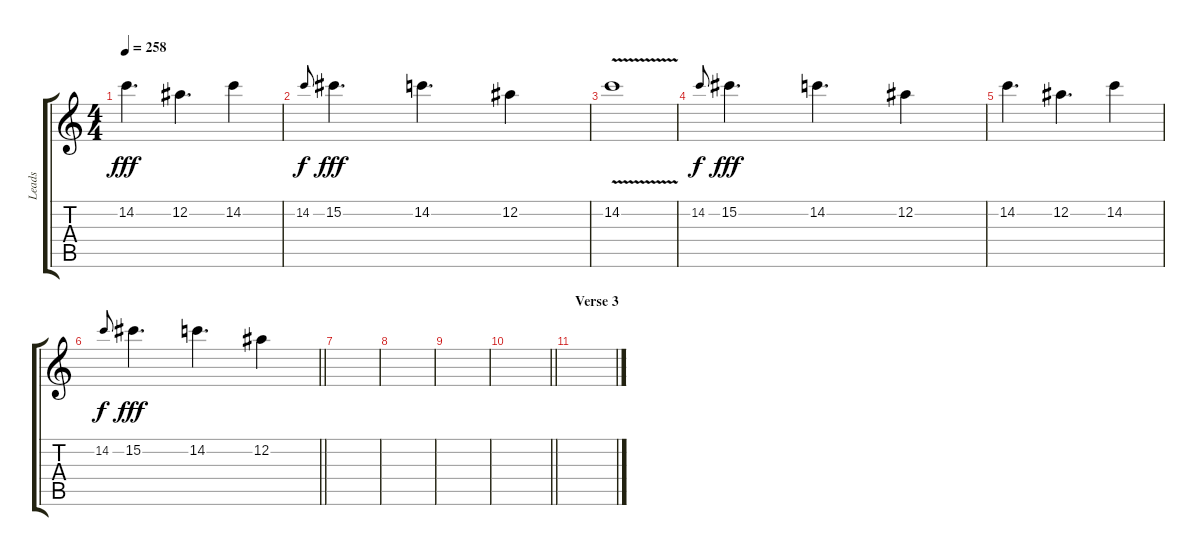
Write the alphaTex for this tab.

\track ("Leads" "Leads") {instrument distortionguitar}
\staff {score tabs}
\tuning (Eb4 Bb3 Gb3 Db3 Ab2 Eb2) {hide}
\ts (4 4)
\tempo 258
\clef g2
\ks c
14.2.4{d dy fff} 12.2.4{d} 14.2.4 |
14.2.8{gr onbeat dy f} 15.2.4{d dy fff} 14.2.4{d} 12.2.4 |
14.2{v}.1 |
14.2.8{gr onbeat dy f} 15.2.4{d dy fff} 14.2.4{d} 12.2.4 |
14.2.4{d} 12.2.4{d} 14.2.4 |
\barLineRight lightlight
14.2.8{gr onbeat dy f} 15.2.4{d dy fff} 14.2.4{d} 12.2.4 |
|
|
|
\barLineRight lightlight
|
\section ("" "Verse 3")
